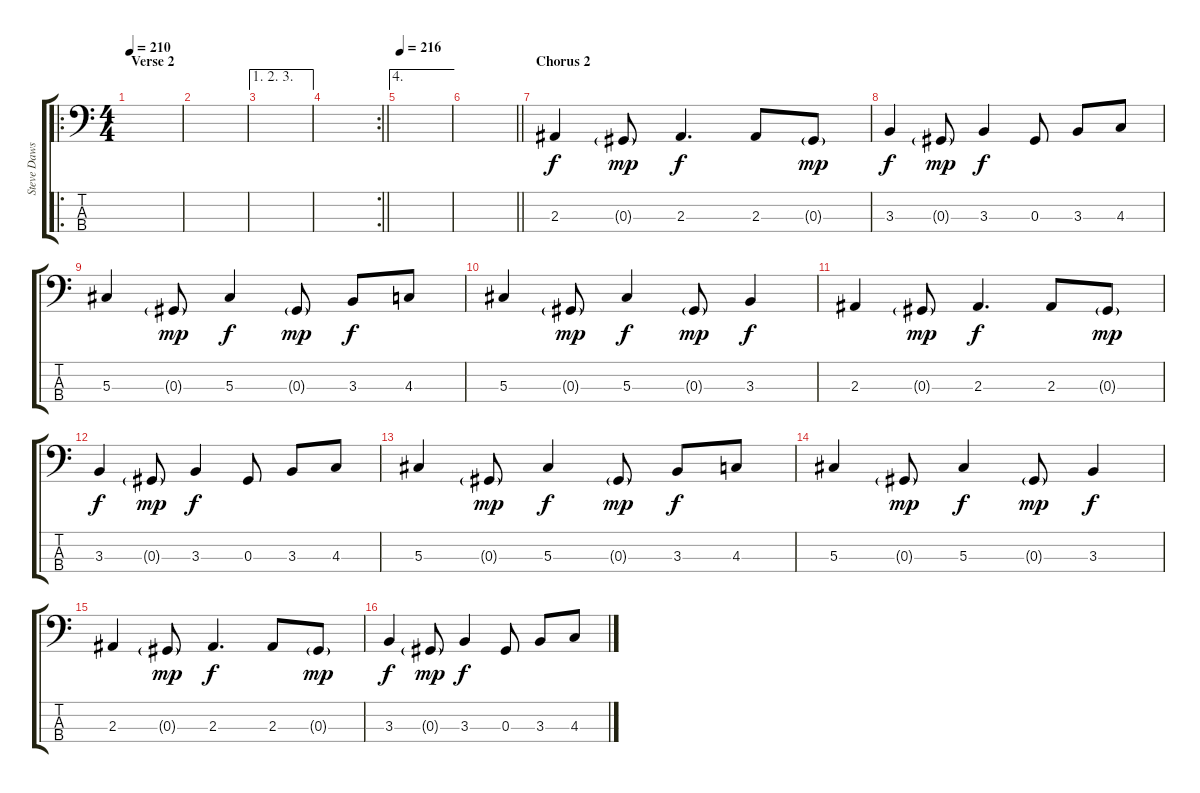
\track ("Steve Dawson" "Steve Daws") {instrument electricbassfinger}
\staff {score tabs}
\tuning (Gb2 Db2 Ab1 Eb1) {hide}
\ro
\ts (4 4)
\section ("" "Verse 2")
\tempo 210
\clef f4
\ks c
|
|
\ae (1 2 3)
|
\rc 2
\barLineRight lightlight
|
\ae 4
\tempo 216
|
\barLineRight lightlight
|
\section ("" "Chorus 2")
2.3.4 0.3{g}.8{dy mp} 2.3.4{d dy f} 2.3.8 0.3{g}.8{dy mp} |
3.3.4{dy f} 0.3{g}.8{dy mp} 3.3.4{dy f} 0.3.8 3.3.8 4.3.8 |
5.3.4 0.3{g}.8{dy mp} 5.3.4{dy f} 0.3{g}.8{dy mp} 3.3.8{dy f} 4.3.8 |
5.3.4 0.3{g}.8{dy mp} 5.3.4{dy f} 0.3{g}.8{dy mp} 3.3.4{dy f} |
2.3.4 0.3{g}.8{dy mp} 2.3.4{d dy f} 2.3.8 0.3{g}.8{dy mp} |
3.3.4{dy f} 0.3{g}.8{dy mp} 3.3.4{dy f} 0.3.8 3.3.8 4.3.8 |
5.3.4 0.3{g}.8{dy mp} 5.3.4{dy f} 0.3{g}.8{dy mp} 3.3.8{dy f} 4.3.8 |
5.3.4 0.3{g}.8{dy mp} 5.3.4{dy f} 0.3{g}.8{dy mp} 3.3.4{dy f} |
2.3.4 0.3{g}.8{dy mp} 2.3.4{d dy f} 2.3.8 0.3{g}.8{dy mp} |
3.3.4{dy f} 0.3{g}.8{dy mp} 3.3.4{dy f} 0.3.8 3.3.8 4.3.8
